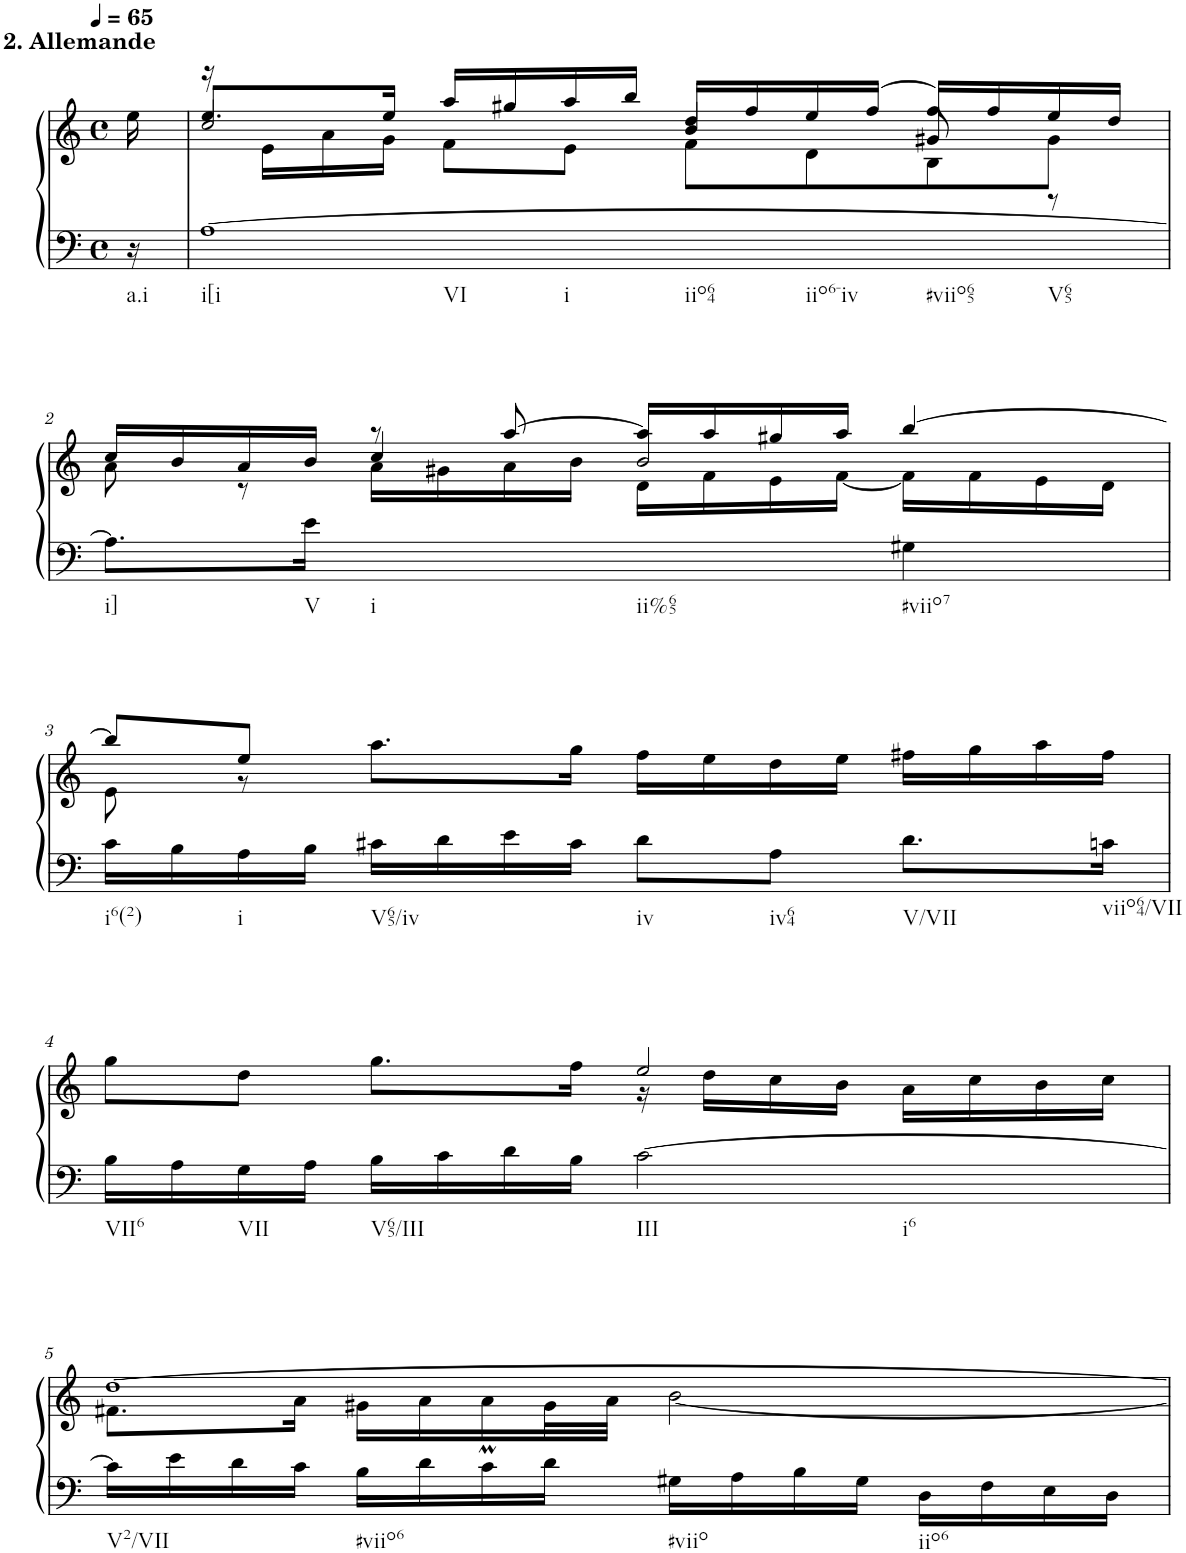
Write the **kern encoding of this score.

**kern	**kern
*part1	*part1
*staff2	*staff1
*I"Klavier linke Hand	*
*clefF4	*clefG2
*k[]	*k[]
*M4/4	*M4/4
*met(c)	*met(c)
*MM65	*MM65
=	=
!	!LO:TX:a:B:t=2. Allemande
!LO:TX:b:t=a.i	!
16r	16ee\
=1	=1
*	*^
*	*	*^
!LO:TX:b:t=i[i	!	!	!
!LO:TX:b:t=VI	!	!	!
!LO:TX:b:t=i	!	!	!
!LO:TX:b:t=iio64	!	!	!
!LO:TX:b:t=iio6-iv	!	!	!
!LO:TX:b:t=#viio65	!	!	!
!LO:TX:b:t=V65	!	!	!
[1A	8.ee/L	16r	2cc/
.	.	16e\LL	.
.	.	16a\	.
.	16ee/Jk	16g\JJ	.
.	16aa/LL	8f\L	.
.	16gg#X/	.	.
.	16aa/	8e\J	.
.	16bb/JJ	.	.
.	16dd/LL	8f\L	4b/
.	16ff/	.	.
.	16ee/	8d\	.
.	(16ff/JJ	.	.
.	16ff/LL)	8B\	8g#X/
.	16ff/	.	.
.	16ee/	8g#\J	8r
.	16dd/JJ	.	.
!!LO:LB:g=z	!!	!!
=2	=2	=2	=2
!LO:TX:b:t=i]	!	!	!
8.A\L]	16cc/LL	8a\	4ryy
.	16b/	.	.
.	16a/	8r	.
!LO:TX:b:t=V	!	!	!
16e\Jk	16b/JJ	.	.
!LO:TX:b:t=i	!	!	!
4ryy	8r	16a\LL	4cc/
.	.	16g#X\	.
.	[8aa/	16a\	.
.	.	16b\JJ	.
!LO:TX:b:t=ii%65	!	!	!
4ryy	16aa/LL]	16d\LL	2b/
.	16aa/	16f\	.
.	16gg#X/	16e\	.
.	16aa/JJ	[16f\JJ	.
!LO:TX:b:t=#viio7	!	!	!
4G#X\	[4bb/	16f\LL]	.
.	.	16f\	.
.	.	16e\	.
.	.	16d\JJ	.
*	*	*v	*v
!!LO:LB:g=z
=3	=3	=3
!LO:TX:b:t=i6(2)	!	!
16c\LL	8bb/L]	8e\
16B\	.	.
!LO:TX:b:t=i	!	!
16A\	8ee/J	8r
16B\JJ	.	.
!LO:TX:b:t=V65/iv	!	!
16c#X\LL	8.aa\L	2.ryy
16d\	.	.
16e\	.	.
16c#\JJ	16gg\Jk	.
!LO:TX:b:t=iv	!	!
8d\L	16ff\LL	.
.	16ee\	.
!LO:TX:b:t=iv64	!	!
8A\J	16dd\	.
.	16ee\JJ	.
!LO:TX:b:t=V/VII	!	!
8.d\L	16ff#X\LL	.
.	16gg\	.
.	16aa\	.
!LO:TX:b:t=viio64/VII	!	!
16cn\Jk	16ff#\JJ	.
!!LO:LB:g=z	!!
=4	=4	=4
!LO:TX:b:t=VII6	!	!
16B\LL	8gg\L	2ryy
16A\	.	.
!LO:TX:b:t=VII	!	!
16G\	8dd\J	.
16A\JJ	.	.
!LO:TX:b:t=V65/III	!	!
16B\LL	8.gg\L	.
16c\	.	.
16d\	.	.
16B\JJ	16ff\Jk	.
!LO:TX:b:t=III	!	!
!LO:TX:b:t=i6	!	!
[2c\	2ee/	16r
.	.	16dd\LL
.	.	16cc\
.	.	16b\JJ
.	.	16a\LL
.	.	16cc\
.	.	16b\
.	.	16cc\JJ
!!LO:LB:g=z	!!
=5	=5	=5
!LO:TX:b:t=V2/VII	!	!
16c\LL]	[1dd	8.f#X\L
16e\	.	.
16d\	.	.
16c\JJ	.	16a\Jk
!LO:TX:b:t=#viio6	!	!
16B\LL	.	16g#X\LL
16d\	.	16a\
16c\	.	16aM\
16d\JJ	.	32g#\L
.	.	32a\JJJ
!LO:TX:b:t=#viio	!	!
16G#X\LL	.	[2b\
16A\	.	.
16B\	.	.
16G#\JJ	.	.
!LO:TX:b:t=iio6	!	!
16D\LL	.	.
16F\	.	.
16E\	.	.
16D\JJ	.	.
*	*v	*v
=	=
*-	*-
